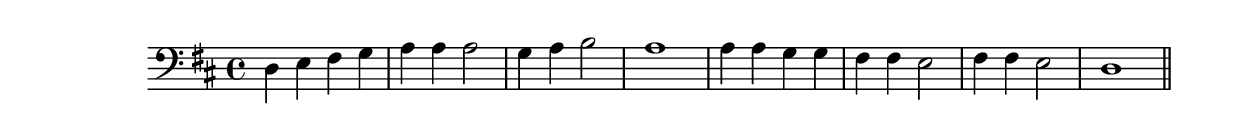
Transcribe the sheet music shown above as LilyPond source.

\version "2.14.0"
%{\header {
  title = "carol (Bohemia)"
  composer = "anonymous"
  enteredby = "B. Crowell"
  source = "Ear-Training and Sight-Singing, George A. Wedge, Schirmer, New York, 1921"
}%}
\score{{\key d \major
\time 4/4
%{\tempo 4=100
%}\clef bass
\transpose es d {\relative es {
  es4 f g as | bes4 bes bes2 | as4 bes c2 | bes1 | bes4 bes as as | g g f2 | g4 g f2 | es1
  \bar "||"
}}

}}